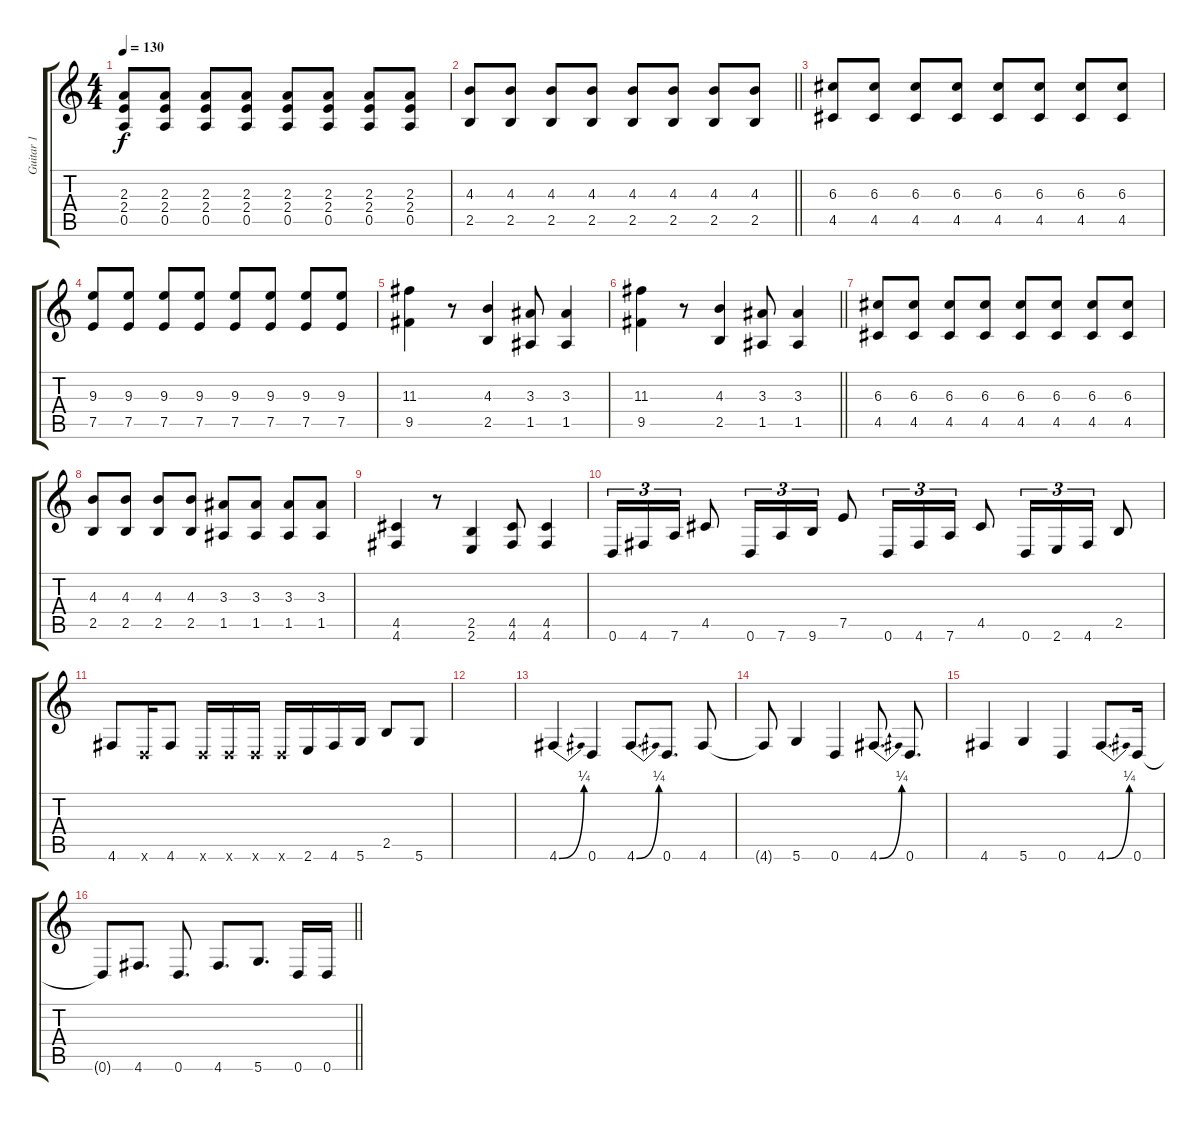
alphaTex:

\track ("Guitar 1" "Guitar 1") {instrument distortionguitar}
\staff {score tabs}
\tuning (E4 B3 G3 D3 A2 D2) {hide}
\ts (4 4)
\tempo 130
\clef g2
\ks c
(2.3 2.4 0.5).8{dy f} (2.3 2.4 0.5).8 (2.3 2.4 0.5).8 (2.3 2.4 0.5).8 (2.3 2.4 0.5).8 (2.3 2.4 0.5).8 (2.3 2.4 0.5).8 (2.3 2.4 0.5).8 |
\barLineRight lightlight
(4.3 2.5).8 (4.3 2.5).8 (4.3 2.5).8 (4.3 2.5).8 (4.3 2.5).8 (4.3 2.5).8 (4.3 2.5).8 (4.3 2.5).8 |
(6.3 4.5).8 (6.3 4.5).8 (6.3 4.5).8 (6.3 4.5).8 (6.3 4.5).8 (6.3 4.5).8 (6.3 4.5).8 (6.3 4.5).8 |
(9.3 7.5).8 (9.3 7.5).8 (9.3 7.5).8 (9.3 7.5).8 (9.3 7.5).8 (9.3 7.5).8 (9.3 7.5).8 (9.3 7.5).8 |
(11.3 9.5).4 r.8 (4.3 2.5).4 (3.3 1.5).8 (3.3 1.5).4 |
\barLineRight lightlight
(11.3 9.5).4 r.8 (4.3 2.5).4 (3.3 1.5).8 (3.3 1.5).4 |
(6.3 4.5).8 (6.3 4.5).8 (6.3 4.5).8 (6.3 4.5).8 (6.3 4.5).8 (6.3 4.5).8 (6.3 4.5).8 (6.3 4.5).8 |
(4.3 2.5).8 (4.3 2.5).8 (4.3 2.5).8 (4.3 2.5).8 (3.3 1.5).8 (3.3 1.5).8 (3.3 1.5).8 (3.3 1.5).8 |
(4.5 4.6).4 r.8 (2.5 2.6).4 (4.5 4.6).8 (4.5 4.6).4 |
0.6.16{tu (3 2)} 4.6.16{tu (3 2)} 7.6.16{tu (3 2)} 4.5.8 0.6.16{tu (3 2)} 7.6.16{tu (3 2)} 9.6.16{tu (3 2)} 7.5.8 0.6.16{tu (3 2)} 4.6.16{tu (3 2)} 7.6.16{tu (3 2)} 4.5.8 0.6.16{tu (3 2)} 2.6.16{tu (3 2)} 4.6.16{tu (3 2)} 2.5.8 |
4.6.8 0.6{x}.16 4.6.8 0.6{x}.16 0.6{x}.16 0.6{x}.16 0.6{x}.16 2.6.16 4.6.16 5.6.16 2.5.8 5.6.8 |
|
4.6{be (bend 0 0 60 1)}.4 0.6.4 4.6{be (bend 0 0 60 1)}.8{d} 0.6.8{d} 4.6.8 |
4.6{t}.8 5.6.4 0.6.4 4.6{be (bend 0 0 60 1)}.8{d} 0.6.8{d} |
4.6.4 5.6.4 0.6.4 4.6{be (bend 0 0 60 1)}.8{d} 0.6.16 |
\barLineRight lightlight
0.6{t}.8 4.6.8{d} 0.6.8{d} 4.6.8{d} 5.6.8{d} 0.6.16 0.6.16
